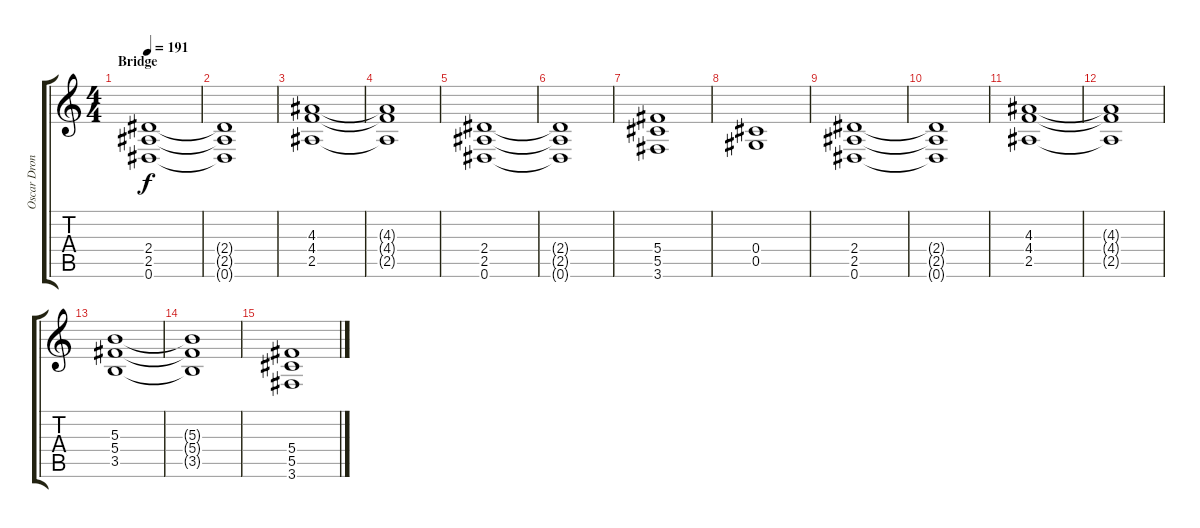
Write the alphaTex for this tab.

\track ("Oscar Dronjak" "Oscar Dron") {instrument distortionguitar}
\staff {score tabs}
\tuning (Eb4 Bb3 Gb3 Db3 Ab2 Eb2) {hide}
\ts (4 4)
\section ("" "Bridge")
\tempo 191
\clef g2
\ks c
(2.4 2.5 0.6).1{dy f} |
(2.4{t} 2.5{t} 0.6{t}).1 |
(4.3 4.4 2.5).1 |
(4.3{t} 4.4{t} 2.5{t}).1 |
(2.4 2.5 0.6).1 |
(2.4{t} 2.5{t} 0.6{t}).1 |
(5.4 5.5 3.6).1 |
(0.4 0.5).1 |
(2.4 2.5 0.6).1 |
(2.4{t} 2.5{t} 0.6{t}).1 |
(4.3 4.4 2.5).1 |
(4.3{t} 4.4{t} 2.5{t}).1 |
(5.3 5.4 3.5).1 |
(5.3{t} 5.4{t} 3.5{t}).1 |
(5.4 5.5 3.6).1
